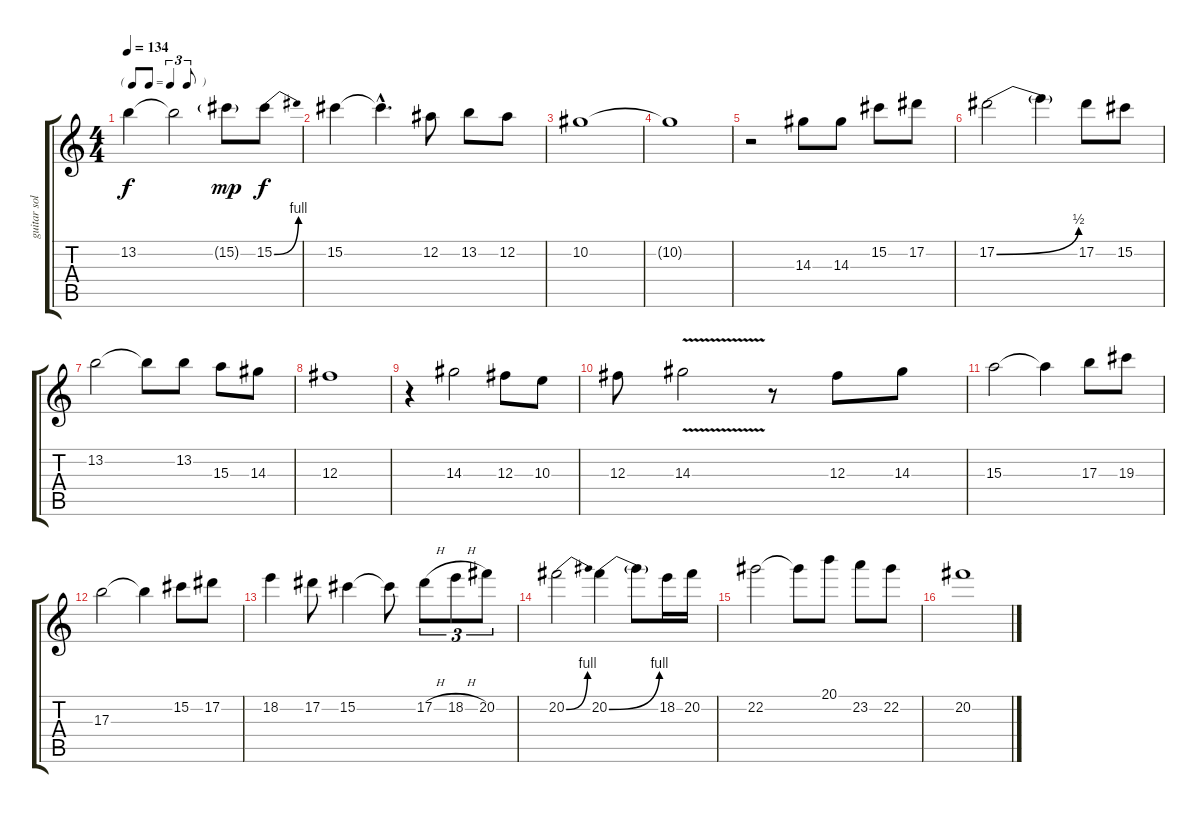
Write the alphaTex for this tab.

\track ("guitar solo" "guitar sol") {instrument overdrivenguitar}
\staff {score tabs}
\tuning (Eb4 Bb3 Gb3 Db3 Ab2 Eb2) {hide}
\ts (4 4)
\tf triplet8th
\tempo 134
\clef g2
\ks c
13.2.4{dy f} 13.2{t}.2 15.2{g}.8{dy mp} 15.2{be (bend 0 0 60 4)}.8{dy f} |
15.2.4 15.2{hac t}.4{d} 12.2.8 13.2.8 12.2.8 |
10.2.1 |
10.2{t}.1 |
r.2 14.3.8 14.3.8 15.2.8 17.2.8 |
17.2{be (bend 0 0 60 2)}.2 17.2{t}.4 17.2.8 15.2.8 |
13.2.2 13.2{t}.8 13.2.8 15.3.8 14.3.8 |
12.3.1 |
r.4 14.3.2 12.3.8 10.3.8 |
12.3.8 14.3{v}.2 r.8 12.3.8 14.3.8 |
15.3.2 15.3{t}.4 17.3.8 19.3.8 |
17.3.2 17.3{t}.4 15.2.8 17.2.8 |
18.2.4 17.2.8 15.2.4 15.2{t}.8 17.2{h}.8{tu (3 2)} 18.2{h}.8{tu (3 2)} 20.2.8{tu (3 2)} |
20.2{be (bend 0 0 60 4)}.2 20.2{be (bend 0 0 60 4)}.4 20.2{t}.8 18.2.16 20.2.16 |
22.2.2 22.2{t}.8 20.1.8 23.2.8 22.2.8 |
20.2.1
